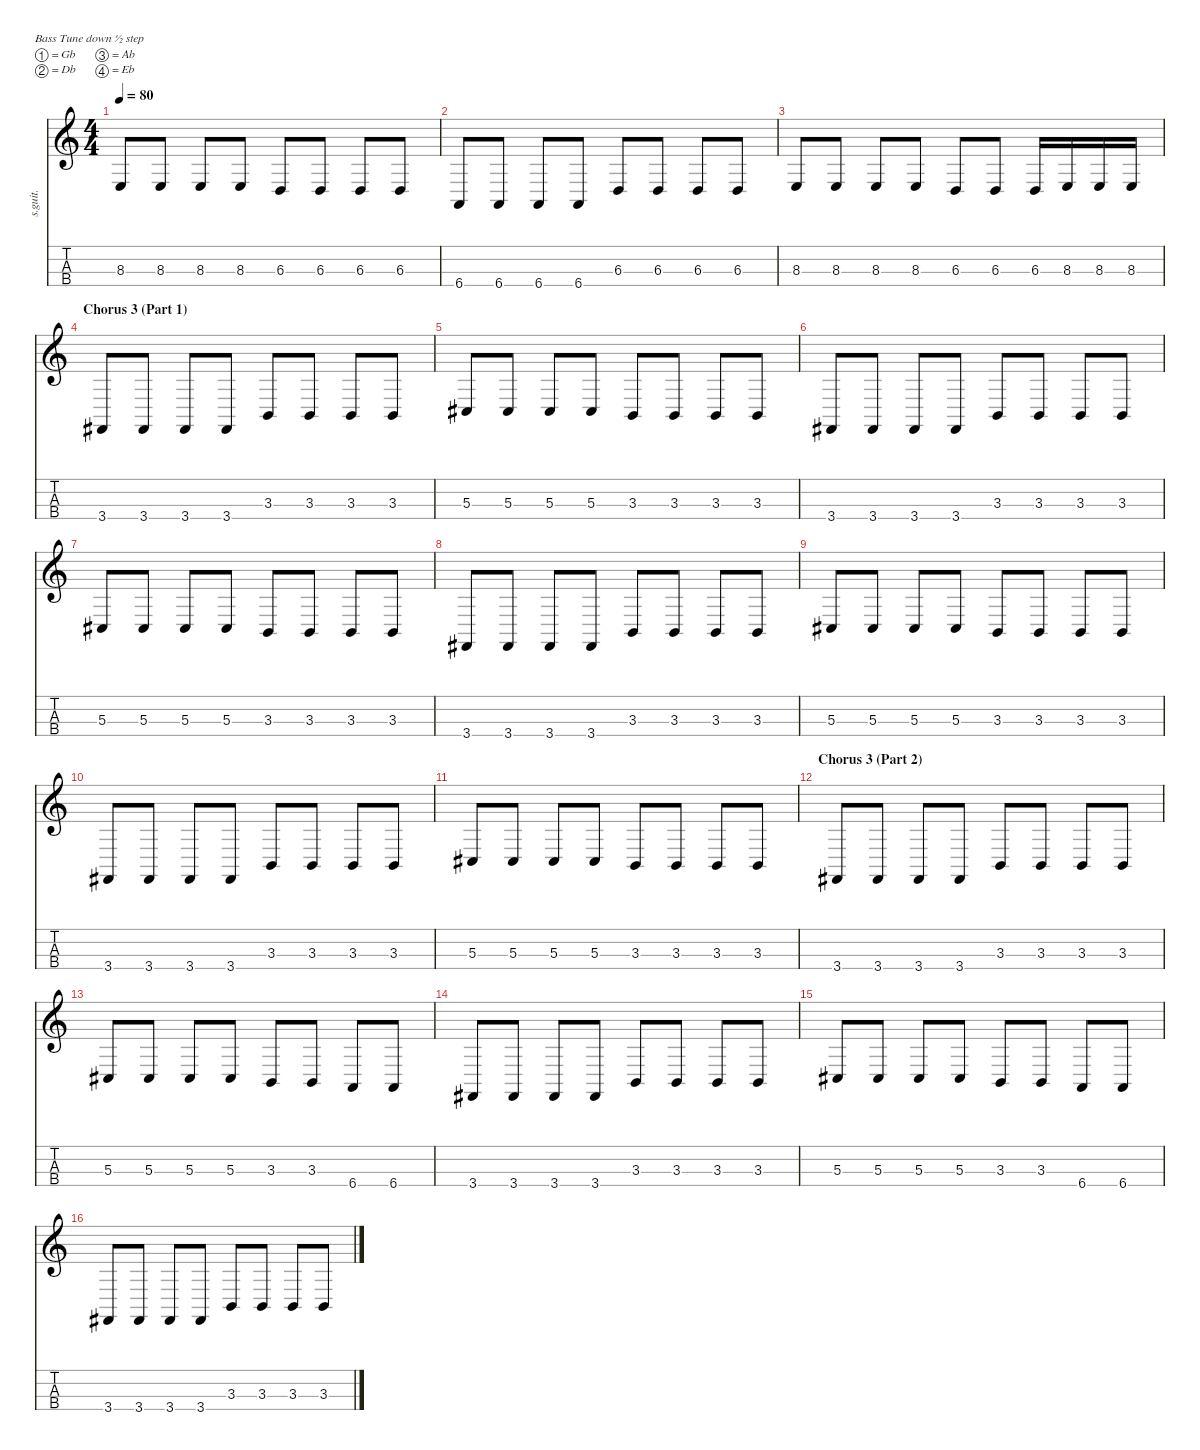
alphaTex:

\defaultSystemsLayout 4
\hideDynamics
\bracketExtendMode nobrackets
\track ("Pick Bass (Sharp)" "s.guit.") {instrument electricbasspick}
\staff {score tabs}
\tuning (Gb2 Db2 Ab1 Eb1)
\ts (4 4)
\tempo 80
\clef g2
\ks c
8.3.8{lyrics (0 "") lyrics (1 "") lyrics (2 "") lyrics (3 "") lyrics (4 "") dy f} 8.3.8{lyrics (0 "") lyrics (1 "") lyrics (2 "") lyrics (3 "") lyrics (4 "")} 8.3.8{lyrics (0 "") lyrics (1 "") lyrics (2 "") lyrics (3 "") lyrics (4 "")} 8.3.8{lyrics (0 "") lyrics (1 "") lyrics (2 "") lyrics (3 "") lyrics (4 "")} 6.3.8{lyrics (0 "") lyrics (1 "") lyrics (2 "") lyrics (3 "") lyrics (4 "")} 6.3.8{lyrics (0 "") lyrics (1 "") lyrics (2 "") lyrics (3 "") lyrics (4 "")} 6.3.8{lyrics (0 "") lyrics (1 "") lyrics (2 "") lyrics (3 "") lyrics (4 "")} 6.3.8{lyrics (0 "") lyrics (1 "") lyrics (2 "") lyrics (3 "") lyrics (4 "")} |
6.4.8{lyrics (0 "") lyrics (1 "") lyrics (2 "") lyrics (3 "") lyrics (4 "")} 6.4.8{lyrics (0 "") lyrics (1 "") lyrics (2 "") lyrics (3 "") lyrics (4 "")} 6.4.8{lyrics (0 "") lyrics (1 "") lyrics (2 "") lyrics (3 "") lyrics (4 "")} 6.4.8{lyrics (0 "") lyrics (1 "") lyrics (2 "") lyrics (3 "") lyrics (4 "")} 6.3.8{lyrics (0 "") lyrics (1 "") lyrics (2 "") lyrics (3 "") lyrics (4 "")} 6.3.8{lyrics (0 "") lyrics (1 "") lyrics (2 "") lyrics (3 "") lyrics (4 "")} 6.3.8{lyrics (0 "") lyrics (1 "") lyrics (2 "") lyrics (3 "") lyrics (4 "")} 6.3.8{lyrics (0 "") lyrics (1 "") lyrics (2 "") lyrics (3 "") lyrics (4 "")} |
8.3.8{lyrics (0 "") lyrics (1 "") lyrics (2 "") lyrics (3 "") lyrics (4 "")} 8.3.8{lyrics (0 "") lyrics (1 "") lyrics (2 "") lyrics (3 "") lyrics (4 "")} 8.3.8{lyrics (0 "") lyrics (1 "") lyrics (2 "") lyrics (3 "") lyrics (4 "")} 8.3.8{lyrics (0 "") lyrics (1 "") lyrics (2 "") lyrics (3 "") lyrics (4 "")} 6.3.8{lyrics (0 "") lyrics (1 "") lyrics (2 "") lyrics (3 "") lyrics (4 "")} 6.3.8{lyrics (0 "") lyrics (1 "") lyrics (2 "") lyrics (3 "") lyrics (4 "")} 6.3.16{lyrics (0 "") lyrics (1 "") lyrics (2 "") lyrics (3 "") lyrics (4 "")} 8.3.16{lyrics (0 "") lyrics (1 "") lyrics (2 "") lyrics (3 "") lyrics (4 "")} 8.3.16{lyrics (0 "") lyrics (1 "") lyrics (2 "") lyrics (3 "") lyrics (4 "")} 8.3.16{lyrics (0 "") lyrics (1 "") lyrics (2 "") lyrics (3 "") lyrics (4 "")} |
\section ("" "Chorus 3 (Part 1)")
3.4{acc #}.8{lyrics (0 "") lyrics (1 "") lyrics (2 "") lyrics (3 "") lyrics (4 "")} 3.4{acc #}.8{lyrics (0 "") lyrics (1 "") lyrics (2 "") lyrics (3 "") lyrics (4 "")} 3.4{acc #}.8{lyrics (0 "") lyrics (1 "") lyrics (2 "") lyrics (3 "") lyrics (4 "")} 3.4{acc #}.8{lyrics (0 "") lyrics (1 "") lyrics (2 "") lyrics (3 "") lyrics (4 "")} 3.3.8{lyrics (0 "") lyrics (1 "") lyrics (2 "") lyrics (3 "") lyrics (4 "")} 3.3.8{lyrics (0 "") lyrics (1 "") lyrics (2 "") lyrics (3 "") lyrics (4 "")} 3.3.8{lyrics (0 "") lyrics (1 "") lyrics (2 "") lyrics (3 "") lyrics (4 "")} 3.3.8{lyrics (0 "") lyrics (1 "") lyrics (2 "") lyrics (3 "") lyrics (4 "")} |
5.3{acc #}.8{lyrics (0 "") lyrics (1 "") lyrics (2 "") lyrics (3 "") lyrics (4 "")} 5.3{acc #}.8{lyrics (0 "") lyrics (1 "") lyrics (2 "") lyrics (3 "") lyrics (4 "")} 5.3{acc #}.8{lyrics (0 "") lyrics (1 "") lyrics (2 "") lyrics (3 "") lyrics (4 "")} 5.3{acc #}.8{lyrics (0 "") lyrics (1 "") lyrics (2 "") lyrics (3 "") lyrics (4 "")} 3.3.8{lyrics (0 "") lyrics (1 "") lyrics (2 "") lyrics (3 "") lyrics (4 "")} 3.3.8{lyrics (0 "") lyrics (1 "") lyrics (2 "") lyrics (3 "") lyrics (4 "")} 3.3.8{lyrics (0 "") lyrics (1 "") lyrics (2 "") lyrics (3 "") lyrics (4 "")} 3.3.8{lyrics (0 "") lyrics (1 "") lyrics (2 "") lyrics (3 "") lyrics (4 "")} |
3.4{acc #}.8{lyrics (0 "") lyrics (1 "") lyrics (2 "") lyrics (3 "") lyrics (4 "")} 3.4{acc #}.8{lyrics (0 "") lyrics (1 "") lyrics (2 "") lyrics (3 "") lyrics (4 "")} 3.4{acc #}.8{lyrics (0 "") lyrics (1 "") lyrics (2 "") lyrics (3 "") lyrics (4 "")} 3.4{acc #}.8{lyrics (0 "") lyrics (1 "") lyrics (2 "") lyrics (3 "") lyrics (4 "")} 3.3.8{lyrics (0 "") lyrics (1 "") lyrics (2 "") lyrics (3 "") lyrics (4 "")} 3.3.8{lyrics (0 "") lyrics (1 "") lyrics (2 "") lyrics (3 "") lyrics (4 "")} 3.3.8{lyrics (0 "") lyrics (1 "") lyrics (2 "") lyrics (3 "") lyrics (4 "")} 3.3.8{lyrics (0 "") lyrics (1 "") lyrics (2 "") lyrics (3 "") lyrics (4 "")} |
5.3{acc #}.8{lyrics (0 "") lyrics (1 "") lyrics (2 "") lyrics (3 "") lyrics (4 "")} 5.3{acc #}.8{lyrics (0 "") lyrics (1 "") lyrics (2 "") lyrics (3 "") lyrics (4 "")} 5.3{acc #}.8{lyrics (0 "") lyrics (1 "") lyrics (2 "") lyrics (3 "") lyrics (4 "")} 5.3{acc #}.8{lyrics (0 "") lyrics (1 "") lyrics (2 "") lyrics (3 "") lyrics (4 "")} 3.3.8{lyrics (0 "") lyrics (1 "") lyrics (2 "") lyrics (3 "") lyrics (4 "")} 3.3.8{lyrics (0 "") lyrics (1 "") lyrics (2 "") lyrics (3 "") lyrics (4 "")} 3.3.8{lyrics (0 "") lyrics (1 "") lyrics (2 "") lyrics (3 "") lyrics (4 "")} 3.3.8{lyrics (0 "") lyrics (1 "") lyrics (2 "") lyrics (3 "") lyrics (4 "")} |
3.4{acc #}.8{lyrics (0 "") lyrics (1 "") lyrics (2 "") lyrics (3 "") lyrics (4 "")} 3.4{acc #}.8{lyrics (0 "") lyrics (1 "") lyrics (2 "") lyrics (3 "") lyrics (4 "")} 3.4{acc #}.8{lyrics (0 "") lyrics (1 "") lyrics (2 "") lyrics (3 "") lyrics (4 "")} 3.4{acc #}.8{lyrics (0 "") lyrics (1 "") lyrics (2 "") lyrics (3 "") lyrics (4 "")} 3.3.8{lyrics (0 "") lyrics (1 "") lyrics (2 "") lyrics (3 "") lyrics (4 "")} 3.3.8{lyrics (0 "") lyrics (1 "") lyrics (2 "") lyrics (3 "") lyrics (4 "")} 3.3.8{lyrics (0 "") lyrics (1 "") lyrics (2 "") lyrics (3 "") lyrics (4 "")} 3.3.8{lyrics (0 "") lyrics (1 "") lyrics (2 "") lyrics (3 "") lyrics (4 "")} |
5.3{acc #}.8{lyrics (0 "") lyrics (1 "") lyrics (2 "") lyrics (3 "") lyrics (4 "")} 5.3{acc #}.8{lyrics (0 "") lyrics (1 "") lyrics (2 "") lyrics (3 "") lyrics (4 "")} 5.3{acc #}.8{lyrics (0 "") lyrics (1 "") lyrics (2 "") lyrics (3 "") lyrics (4 "")} 5.3{acc #}.8{lyrics (0 "") lyrics (1 "") lyrics (2 "") lyrics (3 "") lyrics (4 "")} 3.3.8{lyrics (0 "") lyrics (1 "") lyrics (2 "") lyrics (3 "") lyrics (4 "")} 3.3.8{lyrics (0 "") lyrics (1 "") lyrics (2 "") lyrics (3 "") lyrics (4 "")} 3.3.8{lyrics (0 "") lyrics (1 "") lyrics (2 "") lyrics (3 "") lyrics (4 "")} 3.3.8{lyrics (0 "") lyrics (1 "") lyrics (2 "") lyrics (3 "") lyrics (4 "")} |
3.4{acc #}.8{lyrics (0 "") lyrics (1 "") lyrics (2 "") lyrics (3 "") lyrics (4 "")} 3.4{acc #}.8{lyrics (0 "") lyrics (1 "") lyrics (2 "") lyrics (3 "") lyrics (4 "")} 3.4{acc #}.8{lyrics (0 "") lyrics (1 "") lyrics (2 "") lyrics (3 "") lyrics (4 "")} 3.4{acc #}.8{lyrics (0 "") lyrics (1 "") lyrics (2 "") lyrics (3 "") lyrics (4 "")} 3.3.8{lyrics (0 "") lyrics (1 "") lyrics (2 "") lyrics (3 "") lyrics (4 "")} 3.3.8{lyrics (0 "") lyrics (1 "") lyrics (2 "") lyrics (3 "") lyrics (4 "")} 3.3.8{lyrics (0 "") lyrics (1 "") lyrics (2 "") lyrics (3 "") lyrics (4 "")} 3.3.8{lyrics (0 "") lyrics (1 "") lyrics (2 "") lyrics (3 "") lyrics (4 "")} |
5.3{acc #}.8{lyrics (0 "") lyrics (1 "") lyrics (2 "") lyrics (3 "") lyrics (4 "")} 5.3{acc #}.8{lyrics (0 "") lyrics (1 "") lyrics (2 "") lyrics (3 "") lyrics (4 "")} 5.3{acc #}.8{lyrics (0 "") lyrics (1 "") lyrics (2 "") lyrics (3 "") lyrics (4 "")} 5.3{acc #}.8{lyrics (0 "") lyrics (1 "") lyrics (2 "") lyrics (3 "") lyrics (4 "")} 3.3.8{lyrics (0 "") lyrics (1 "") lyrics (2 "") lyrics (3 "") lyrics (4 "")} 3.3.8{lyrics (0 "") lyrics (1 "") lyrics (2 "") lyrics (3 "") lyrics (4 "")} 3.3.8{lyrics (0 "") lyrics (1 "") lyrics (2 "") lyrics (3 "") lyrics (4 "")} 3.3.8{lyrics (0 "") lyrics (1 "") lyrics (2 "") lyrics (3 "") lyrics (4 "")} |
\section ("" "Chorus 3 (Part 2)")
3.4{acc #}.8{lyrics (0 "") lyrics (1 "") lyrics (2 "") lyrics (3 "") lyrics (4 "")} 3.4{acc #}.8{lyrics (0 "") lyrics (1 "") lyrics (2 "") lyrics (3 "") lyrics (4 "")} 3.4{acc #}.8{lyrics (0 "") lyrics (1 "") lyrics (2 "") lyrics (3 "") lyrics (4 "")} 3.4{acc #}.8{lyrics (0 "") lyrics (1 "") lyrics (2 "") lyrics (3 "") lyrics (4 "")} 3.3.8{lyrics (0 "") lyrics (1 "") lyrics (2 "") lyrics (3 "") lyrics (4 "")} 3.3.8{lyrics (0 "") lyrics (1 "") lyrics (2 "") lyrics (3 "") lyrics (4 "")} 3.3.8{lyrics (0 "") lyrics (1 "") lyrics (2 "") lyrics (3 "") lyrics (4 "")} 3.3.8{lyrics (0 "") lyrics (1 "") lyrics (2 "") lyrics (3 "") lyrics (4 "")} |
5.3{acc #}.8{lyrics (0 "") lyrics (1 "") lyrics (2 "") lyrics (3 "") lyrics (4 "")} 5.3{acc #}.8{lyrics (0 "") lyrics (1 "") lyrics (2 "") lyrics (3 "") lyrics (4 "")} 5.3{acc #}.8{lyrics (0 "") lyrics (1 "") lyrics (2 "") lyrics (3 "") lyrics (4 "")} 5.3{acc #}.8{lyrics (0 "") lyrics (1 "") lyrics (2 "") lyrics (3 "") lyrics (4 "")} 3.3.8{lyrics (0 "") lyrics (1 "") lyrics (2 "") lyrics (3 "") lyrics (4 "")} 3.3.8{lyrics (0 "") lyrics (1 "") lyrics (2 "") lyrics (3 "") lyrics (4 "")} 6.4.8{lyrics (0 "") lyrics (1 "") lyrics (2 "") lyrics (3 "") lyrics (4 "")} 6.4.8{lyrics (0 "") lyrics (1 "") lyrics (2 "") lyrics (3 "") lyrics (4 "")} |
3.4{acc #}.8{lyrics (0 "") lyrics (1 "") lyrics (2 "") lyrics (3 "") lyrics (4 "")} 3.4{acc #}.8{lyrics (0 "") lyrics (1 "") lyrics (2 "") lyrics (3 "") lyrics (4 "")} 3.4{acc #}.8{lyrics (0 "") lyrics (1 "") lyrics (2 "") lyrics (3 "") lyrics (4 "")} 3.4{acc #}.8{lyrics (0 "") lyrics (1 "") lyrics (2 "") lyrics (3 "") lyrics (4 "")} 3.3.8{lyrics (0 "") lyrics (1 "") lyrics (2 "") lyrics (3 "") lyrics (4 "")} 3.3.8{lyrics (0 "") lyrics (1 "") lyrics (2 "") lyrics (3 "") lyrics (4 "")} 3.3.8{lyrics (0 "") lyrics (1 "") lyrics (2 "") lyrics (3 "") lyrics (4 "")} 3.3.8{lyrics (0 "") lyrics (1 "") lyrics (2 "") lyrics (3 "") lyrics (4 "")} |
5.3{acc #}.8{lyrics (0 "") lyrics (1 "") lyrics (2 "") lyrics (3 "") lyrics (4 "")} 5.3{acc #}.8{lyrics (0 "") lyrics (1 "") lyrics (2 "") lyrics (3 "") lyrics (4 "")} 5.3{acc #}.8{lyrics (0 "") lyrics (1 "") lyrics (2 "") lyrics (3 "") lyrics (4 "")} 5.3{acc #}.8{lyrics (0 "") lyrics (1 "") lyrics (2 "") lyrics (3 "") lyrics (4 "")} 3.3.8{lyrics (0 "") lyrics (1 "") lyrics (2 "") lyrics (3 "") lyrics (4 "")} 3.3.8{lyrics (0 "") lyrics (1 "") lyrics (2 "") lyrics (3 "") lyrics (4 "")} 6.4.8{lyrics (0 "") lyrics (1 "") lyrics (2 "") lyrics (3 "") lyrics (4 "")} 6.4.8{lyrics (0 "") lyrics (1 "") lyrics (2 "") lyrics (3 "") lyrics (4 "")} |
3.4{acc #}.8{lyrics (0 "") lyrics (1 "") lyrics (2 "") lyrics (3 "") lyrics (4 "")} 3.4{acc #}.8{lyrics (0 "") lyrics (1 "") lyrics (2 "") lyrics (3 "") lyrics (4 "")} 3.4{acc #}.8{lyrics (0 "") lyrics (1 "") lyrics (2 "") lyrics (3 "") lyrics (4 "")} 3.4{acc #}.8{lyrics (0 "") lyrics (1 "") lyrics (2 "") lyrics (3 "") lyrics (4 "")} 3.3.8{lyrics (0 "") lyrics (1 "") lyrics (2 "") lyrics (3 "") lyrics (4 "")} 3.3.8{lyrics (0 "") lyrics (1 "") lyrics (2 "") lyrics (3 "") lyrics (4 "")} 3.3.8{lyrics (0 "") lyrics (1 "") lyrics (2 "") lyrics (3 "") lyrics (4 "")} 3.3.8{lyrics (0 "") lyrics (1 "") lyrics (2 "") lyrics (3 "") lyrics (4 "")}
